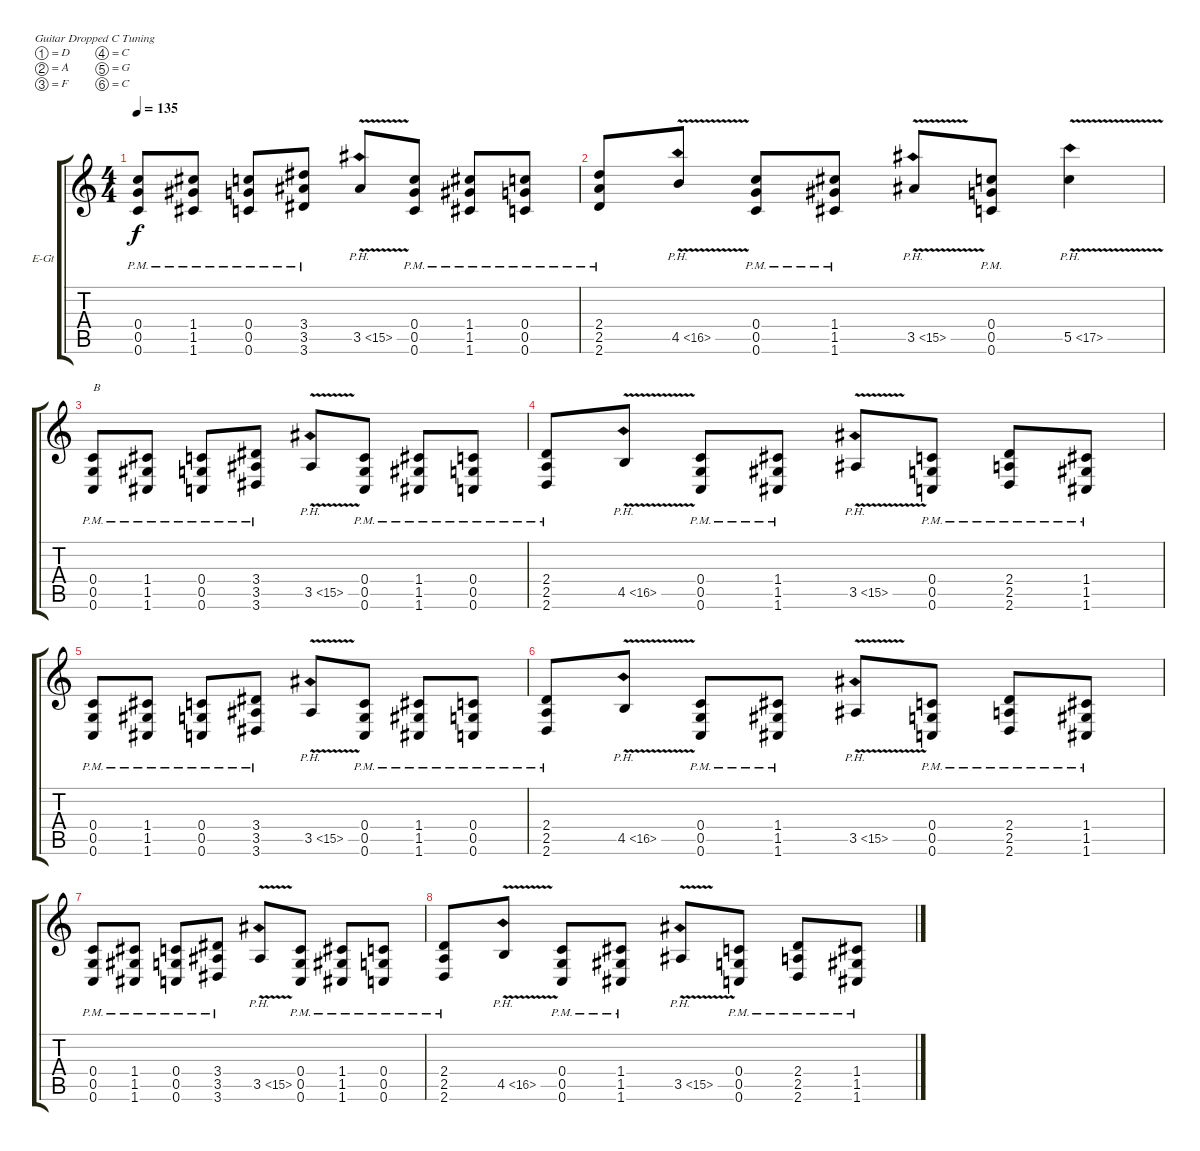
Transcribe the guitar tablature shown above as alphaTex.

\bracketExtendMode groupsimilarinstruments
\firstSystemTrackNameOrientation horizontal
\otherSystemsTrackNameOrientation horizontal
\track ("Electric Guitar 1" "E-Gt") {instrument distortionguitar}
\staff {score tabs}
\tuning (D4 A3 F3 C3 G2 C2)
\ts (4 4)
\tempo 135
\clef g2
\ks c
(0.4{pm} 0.5 0.6).8{ot 8vb dy f} (1.4{pm} 1.5 1.6).8{ot 8vb} (0.4{pm} 0.5 0.6).8{ot 8vb} (3.4{pm} 3.5 3.6).8{ot 8vb} 3.5{ph 12 v}.8{ot 8vb} (0.4 0.5{pm} 0.6).8{ot 8vb} (1.4 1.5{pm} 1.6).8{ot 8vb} (0.4 0.5{pm} 0.6).8{ot 8vb} |
(2.4{pm} 2.5 2.6).8{ot 8vb} 4.5{ph 12 v}.8{ot 8vb} (0.4{pm} 0.5 0.6).8{ot 8vb} (1.4{pm} 1.5 1.6).8{ot 8vb} 3.5{ph 12 v}.8{ot 8vb} (0.4{pm} 0.5 0.6).8{ot 8vb} 5.5{ph 12 v}.4{ot 8vb} |
(0.4{pm} 0.5 0.6).8{txt "B"} (1.4{pm} 1.5 1.6).8 (0.4{pm} 0.5 0.6).8 (3.4{pm} 3.5 3.6).8 3.5{ph 12 v}.8 (0.4 0.5{pm} 0.6).8 (1.4 1.5{pm} 1.6).8 (0.4 0.5{pm} 0.6).8 |
(2.4{pm} 2.5 2.6).8 4.5{ph 12 v}.8 (0.4{pm} 0.5 0.6).8 (1.4{pm} 1.5 1.6).8 3.5{ph 12 v}.8 (0.4{pm} 0.5 0.6).8 (2.4{pm} 2.5 2.6).8 (1.4{pm} 1.5 1.6).8 |
(0.4{pm} 0.5 0.6).8 (1.4{pm} 1.5 1.6).8 (0.4{pm} 0.5 0.6).8 (3.4{pm} 3.5 3.6).8 3.5{ph 12 v}.8 (0.4 0.5{pm} 0.6).8 (1.4 1.5{pm} 1.6).8 (0.4 0.5{pm} 0.6).8 |
(2.4{pm} 2.5 2.6).8 4.5{ph 12 v}.8 (0.4{pm} 0.5 0.6).8 (1.4{pm} 1.5 1.6).8 3.5{ph 12 v}.8 (0.4{pm} 0.5 0.6).8 (2.4{pm} 2.5 2.6).8 (1.4{pm} 1.5 1.6).8 |
(0.4{pm} 0.5 0.6).8 (1.4{pm} 1.5 1.6).8 (0.4{pm} 0.5 0.6).8 (3.4{pm} 3.5 3.6).8 3.5{ph 12 v}.8 (0.4 0.5{pm} 0.6).8 (1.4 1.5{pm} 1.6).8 (0.4 0.5{pm} 0.6).8 |
(2.4{pm} 2.5 2.6).8 4.5{ph 12 v}.8 (0.4{pm} 0.5 0.6).8 (1.4{pm} 1.5 1.6).8 3.5{ph 12 v}.8 (0.4{pm} 0.5 0.6).8 (2.4{pm} 2.5 2.6).8 (1.4{pm} 1.5 1.6).8
